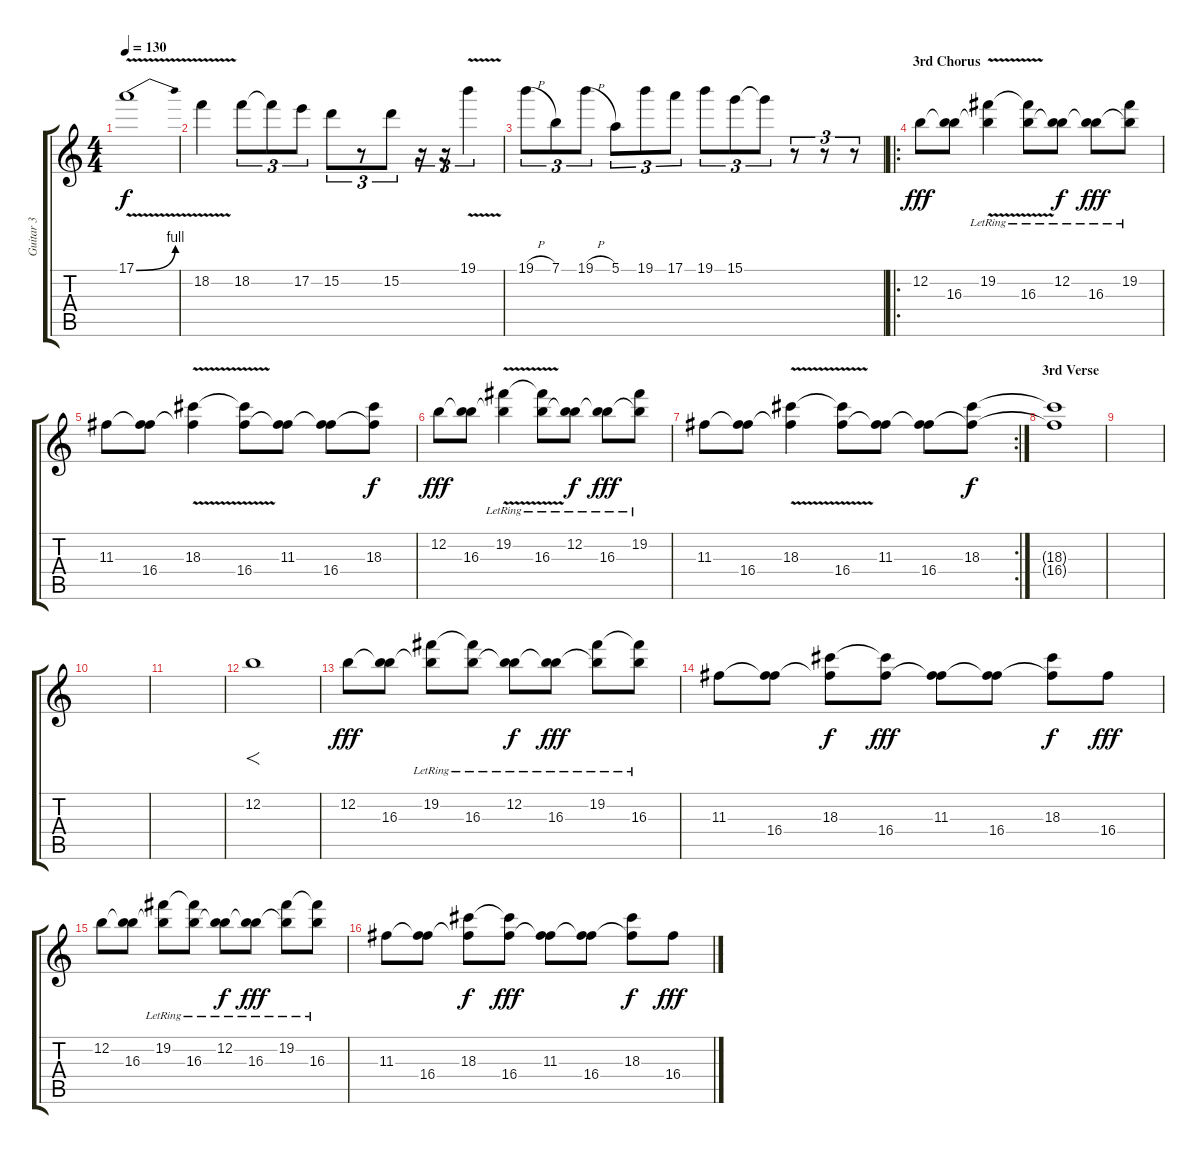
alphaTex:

\track ("Guitar 3" "Guitar 3") {instrument distortionguitar}
\staff {score tabs}
\tuning (E4 B3 G3 D3 A2 E2) {hide}
\ts (4 4)
\tempo 130
\clef g2
\ks c
17.1{be (bend 0 0 60 4) v}.1{dy f} |
18.2{v}.4 18.2.8{tu (3 2)} 18.2{t}.8{tu (3 2)} 17.2.8{tu (3 2)} 15.2.8{tu (3 2)} r.8{tu (3 2)} 15.2.8{tu (3 2)} r.16{tu (3 2)} r.16{tu (3 2)} 19.1{v}.4{tu (3 2)} |
19.1{h}.8{tu (3 2)} 7.1.8{tu (3 2)} 19.1{h}.8{tu (3 2)} 5.1.8{tu (3 2)} 19.1.8{tu (3 2)} 17.1.8{tu (3 2)} 19.1.8{tu (3 2)} 15.1.8{tu (3 2)} 15.1{t}.8{tu (3 2)} r.8{tu (3 2)} r.8{tu (3 2) instrument distortionguitar} r.8{tu (3 2)} |
\ro
\section ("" "3rd Chorus")
12.2.8{dy fff} (12.2{t} 16.3).8 (19.2{v lr} 16.3{v t}).4 (19.2{t} 16.3{lr}).8 (12.2{lr} 16.3{t}).8{dy f} (12.2{t} 16.3{lr}).8{dy fff} (19.2{lr} 16.3{t}).8 |
11.3.8 (11.3{t} 16.4).8 (18.3{v} 16.4{v t}).4 (18.3{t} 16.4).8 (11.3 16.4{t}).8 (11.3{t} 16.4).8 (18.3 16.4{t}).8{dy f} |
12.2.8{dy fff} (12.2{t} 16.3).8 (19.2{v lr} 16.3{v t}).4 (19.2{t} 16.3{lr}).8 (12.2{lr} 16.3{t}).8{dy f} (12.2{t} 16.3{lr}).8{dy fff} (19.2{lr} 16.3{t}).8 |
\rc 2
11.3.8 (11.3{t} 16.4).8 (18.3{v} 16.4{v t}).4 (18.3{t} 16.4).8 (11.3 16.4{t}).8 (11.3{t} 16.4).8 (18.3 16.4{t}).8{dy f} |
\section ("" "3rd Verse")
(18.3{t} 16.4{t}).1 |
|
|
|
12.2.1{f} |
12.2.8{dy fff} (12.2{t} 16.3).8 (19.2{lr} 16.3{t}).8 (19.2{t} 16.3{lr}).8 (12.2{lr} 16.3{t}).8{dy f} (12.2{t} 16.3{lr}).8{dy fff} (19.2{lr} 16.3{t}).8 (19.2{t} 16.3{lr}).8 |
11.3.8 (11.3{t} 16.4).8 (18.3 16.4{t}).8{dy f} (18.3{t} 16.4).8{dy fff} (11.3 16.4{t}).8 (11.3{t} 16.4).8 (18.3 16.4{t}).8{dy f} 16.4.8{dy fff} |
12.2.8 (12.2{t} 16.3).8 (19.2{lr} 16.3{t}).8 (19.2{t} 16.3{lr}).8 (12.2{lr} 16.3{t}).8{dy f} (12.2{t} 16.3{lr}).8{dy fff} (19.2{lr} 16.3{t}).8 (19.2{t} 16.3{lr}).8 |
11.3.8 (11.3{t} 16.4).8 (18.3 16.4{t}).8{dy f} (18.3{t} 16.4).8{dy fff} (11.3 16.4{t}).8 (11.3{t} 16.4).8 (18.3 16.4{t}).8{dy f} 16.4.8{dy fff}
